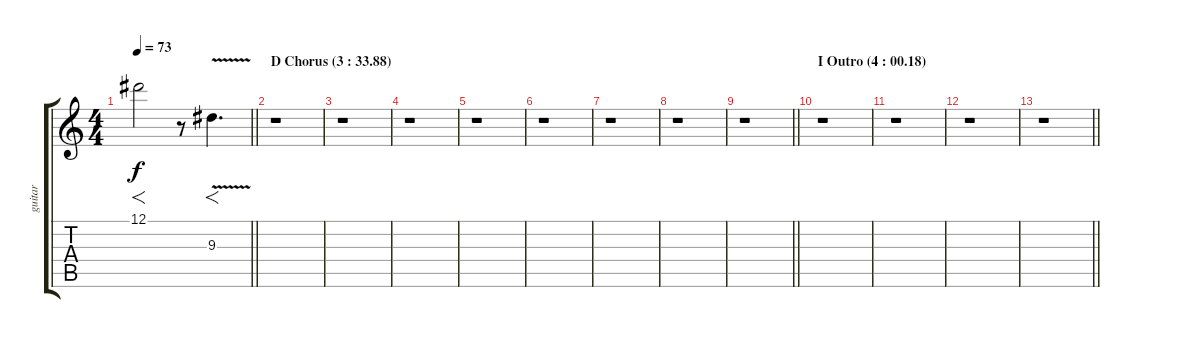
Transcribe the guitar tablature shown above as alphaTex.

\track ("guitar" "guitar") {instrument acousticguitarsteel}
\staff {score tabs}
\tuning (Eb4 Bb3 Gb3 Db3 Ab2 Eb2) {hide}
\ts (4 4)
\tempo 73
\clef g2
\barLineRight lightlight
\ks c
12.1.2{f dy f} r.8 9.3{v}.4{f d} |
\section ("" "D Chorus (3 : 33.88)")
r.1 |
r.1 |
r.1 |
r.1 |
r.1 |
r.1 |
r.1 |
\barLineRight lightlight
r.1 |
\section ("" "I Outro (4 : 00.18)")
r.1 |
r.1 |
r.1 |
\barLineRight lightlight
r.1
